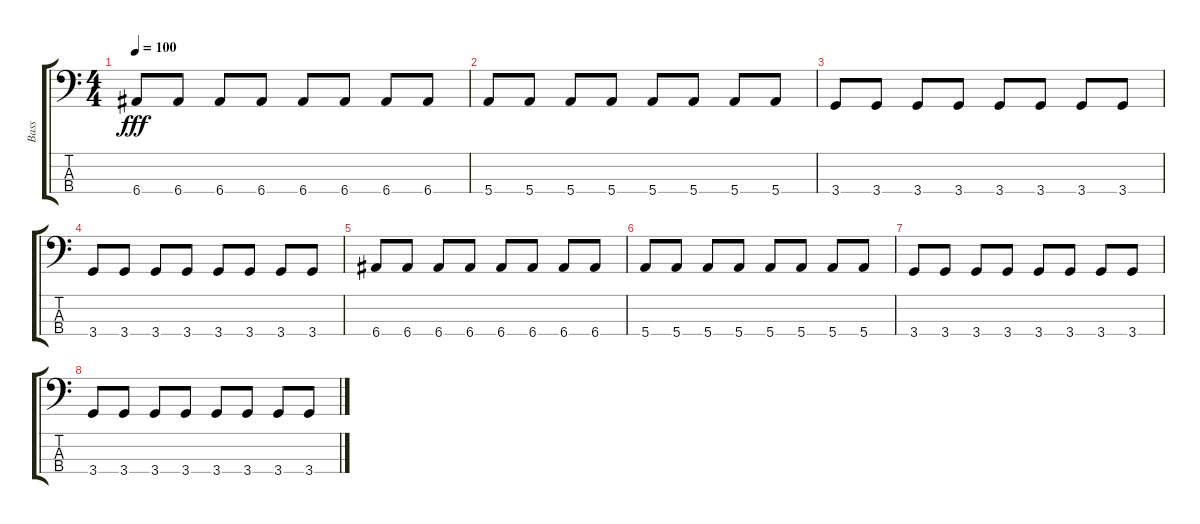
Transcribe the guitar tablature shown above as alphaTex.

\track ("Bass" "Bass") {instrument electricbassfinger}
\staff {score tabs}
\tuning (G2 D2 A1 E1) {hide}
\ts (4 4)
\tempo 100
\clef f4
\ks c
6.4.8{dy fff} 6.4.8 6.4.8 6.4.8 6.4.8 6.4.8 6.4.8 6.4.8 |
5.4.8 5.4.8 5.4.8 5.4.8 5.4.8 5.4.8 5.4.8 5.4.8 |
3.4.8 3.4.8 3.4.8 3.4.8 3.4.8 3.4.8 3.4.8 3.4.8 |
3.4.8 3.4.8 3.4.8 3.4.8 3.4.8 3.4.8 3.4.8 3.4.8 |
6.4.8 6.4.8 6.4.8 6.4.8 6.4.8 6.4.8 6.4.8 6.4.8 |
5.4.8 5.4.8 5.4.8 5.4.8 5.4.8 5.4.8 5.4.8 5.4.8 |
3.4.8 3.4.8 3.4.8 3.4.8 3.4.8 3.4.8 3.4.8 3.4.8 |
3.4.8 3.4.8 3.4.8 3.4.8 3.4.8 3.4.8 3.4.8 3.4.8
